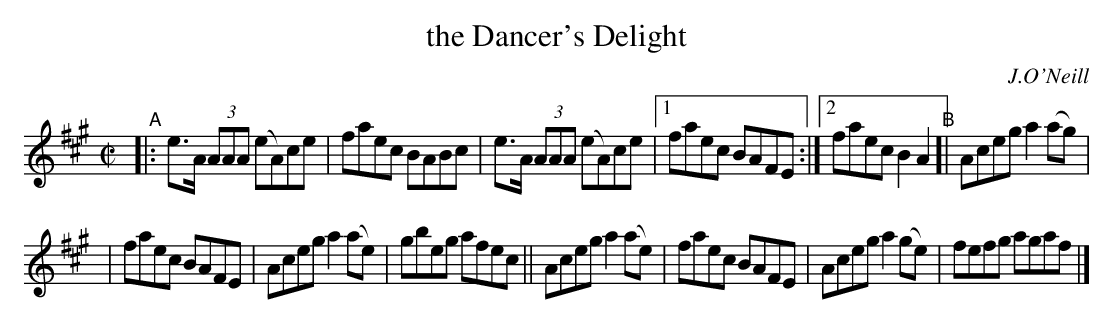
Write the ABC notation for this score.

X:1
T: the Dancer's Delight
O: J.O'Neill
M: C|
L: 1/8
K: A
"^A"\
|: e>A (3AAA (eA)ce | faec BABc | e>A (3AAA (eA)ce |1 faec BAFE :|2 faec B2A2 "^B"[| Aceg a2(ag) |
| faec BAFE | Aceg a2(ae) | gbeg afec || Aceg a2(ae) | faec BAFE | Aceg a2(ge) | fefg agaf |]
